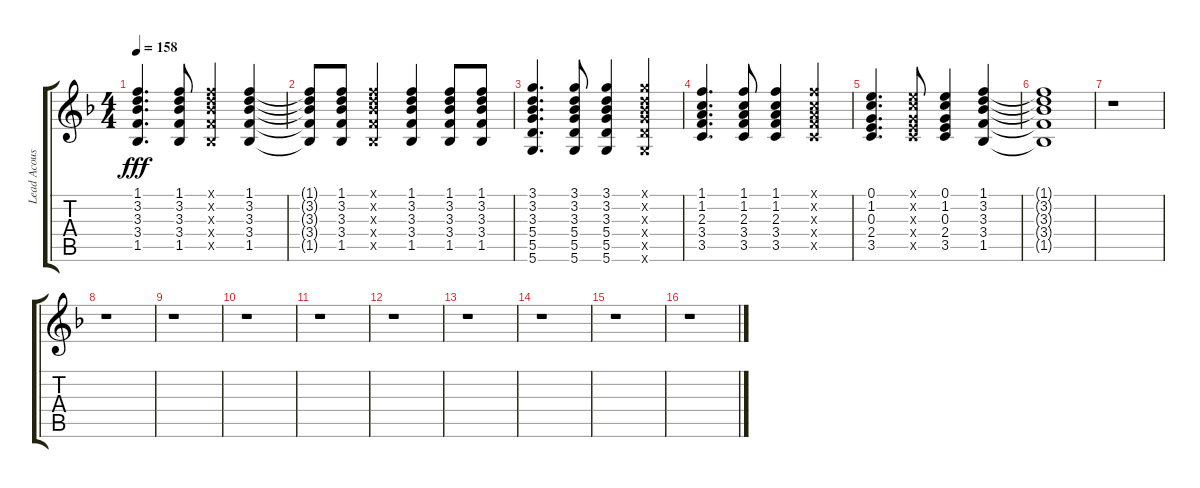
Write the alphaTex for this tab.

\track ("Lead Acoustic" "Lead Acous") {instrument acousticguitarsteel}
\staff {score tabs}
\tuning (E4 B3 G3 D3 A2 D2) {hide}
\ts (4 4)
\tempo 158
\clef g2
\ks f
(1.1 3.2 3.3 3.4 1.5).4{d dy fff} (1.1 3.2 3.3 3.4 1.5).8 (1.1{x} 3.2{x} 3.3{x} 3.4{x} 1.5{x}).4 (1.1 3.2 3.3 3.4 1.5).4 |
(1.1{t} 3.2{t} 3.3{t} 3.4{t} 1.5{t}).8 (1.1 3.2 3.3 3.4 1.5).8 (1.1{x} 3.2{x} 3.3{x} 3.4{x} 1.5{x}).4 (1.1 3.2 3.3 3.4 1.5).4 (1.1 3.2 3.3 3.4 1.5).8 (1.1 3.2 3.3 3.4 1.5).8 |
(3.1 3.2 3.3 5.4 5.5 5.6).4{d} (3.1 3.2 3.3 5.4 5.5 5.6).8 (3.1 3.2 3.3 5.4 5.5 5.6).4 (3.1{x} 3.2{x} 3.3{x} 5.4{x} 5.5{x} 5.6{x}).4 |
(1.1 1.2 2.3 3.4 3.5).4{d} (1.1 1.2 2.3 3.4 3.5).8 (1.1 1.2 2.3 3.4 3.5).4 (1.1{x} 1.2{x} 2.3{x} 3.4{x} 3.5{x}).4 |
(0.1 1.2 0.3 2.4 3.5).4{d} (0.1{x} 1.2{x} 0.3{x} 2.4{x} 3.5{x}).8 (0.1 1.2 0.3 2.4 3.5).4 (1.1 3.2 3.3 3.4 1.5).4 |
(1.1{t} 3.2{t} 3.3{t} 3.4{t} 1.5{t}).1 |
r.1 |
r.1 |
r.1 |
r.1 |
r.1 |
r.1 |
r.1 |
r.1 |
r.1 |
r.1
